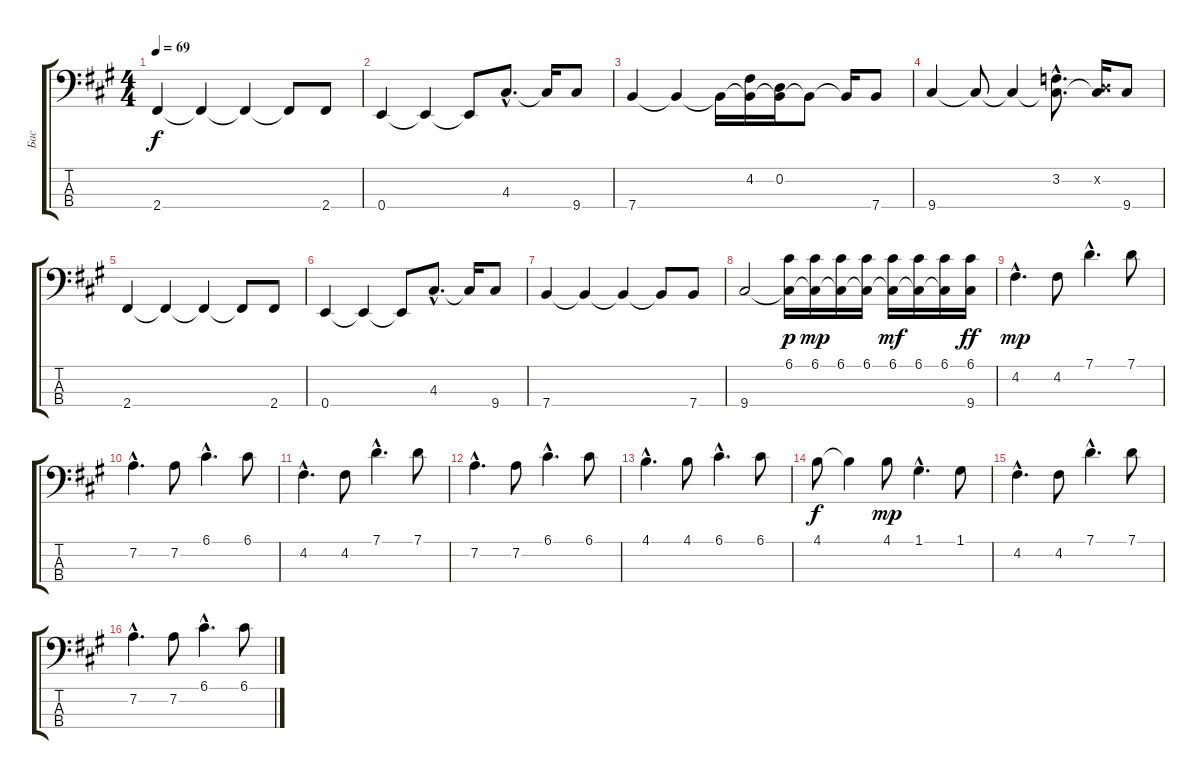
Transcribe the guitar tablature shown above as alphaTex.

\track ("Бас" "Бас") {instrument electricbassfinger}
\staff {score tabs}
\tuning (G2 D2 A1 E1) {hide}
\ts (4 4)
\tempo 69
\clef f4
\ks a
2.4.4{dy f volume 11 instrument electricbassfinger} 2.4{t}.4 2.4{t}.4 2.4{t}.8 2.4.8 |
0.4.4 0.4{t}.4 0.4{t}.8 4.3{hac}.8{d} 4.3{t}.16 9.4.8 |
7.4.4 7.4{t}.4 7.4{t}.16 (4.2 7.4{t}).16 (0.2 7.4{t}).16 7.4{t}.8 7.4{t}.16 7.4.8 |
9.4.4 9.4{t}.8 9.4{t}.4 (3.2{hac} 9.4{hac t}).8{d} (0.2{x} 9.4{t}).16 9.4.8 |
2.4.4 2.4{t}.4 2.4{t}.4 2.4{t}.8 2.4.8 |
0.4.4 0.4{t}.4 0.4{t}.8 4.3{hac}.8{d} 4.3{t}.16 9.4.8 |
7.4.4 7.4{t}.4 7.4{t}.4 7.4{t}.8 7.4.8 |
9.4.2 (6.1 9.4{t}).16{dy p} (6.1 9.4{t}).16{dy mp} (6.1 9.4{t}).16 (6.1 9.4{t}).16 (6.1 9.4{t}).16{dy mf} (6.1 9.4{t}).16 (6.1 9.4{t}).16 (6.1 9.4).16{dy ff} |
4.2{hac}.4{d dy mp volume 14} 4.2.8 7.1{hac}.4{d} 7.1.8 |
7.2{hac}.4{d} 7.2.8 6.1{hac}.4{d} 6.1.8 |
4.2{hac}.4{d} 4.2.8 7.1{hac}.4{d} 7.1.8 |
7.2{hac}.4{d} 7.2.8 6.1{hac}.4{d} 6.1.8 |
4.1{hac}.4{d} 4.1.8 6.1{hac}.4{d} 6.1.8 |
4.1.8{dy f} 4.1{t}.4 4.1.8{dy mp} 1.1{hac}.4{d} 1.1.8 |
4.2{hac}.4{d} 4.2.8 7.1{hac}.4{d} 7.1.8 |
7.2{hac}.4{d} 7.2.8 6.1{hac}.4{d} 6.1.8
